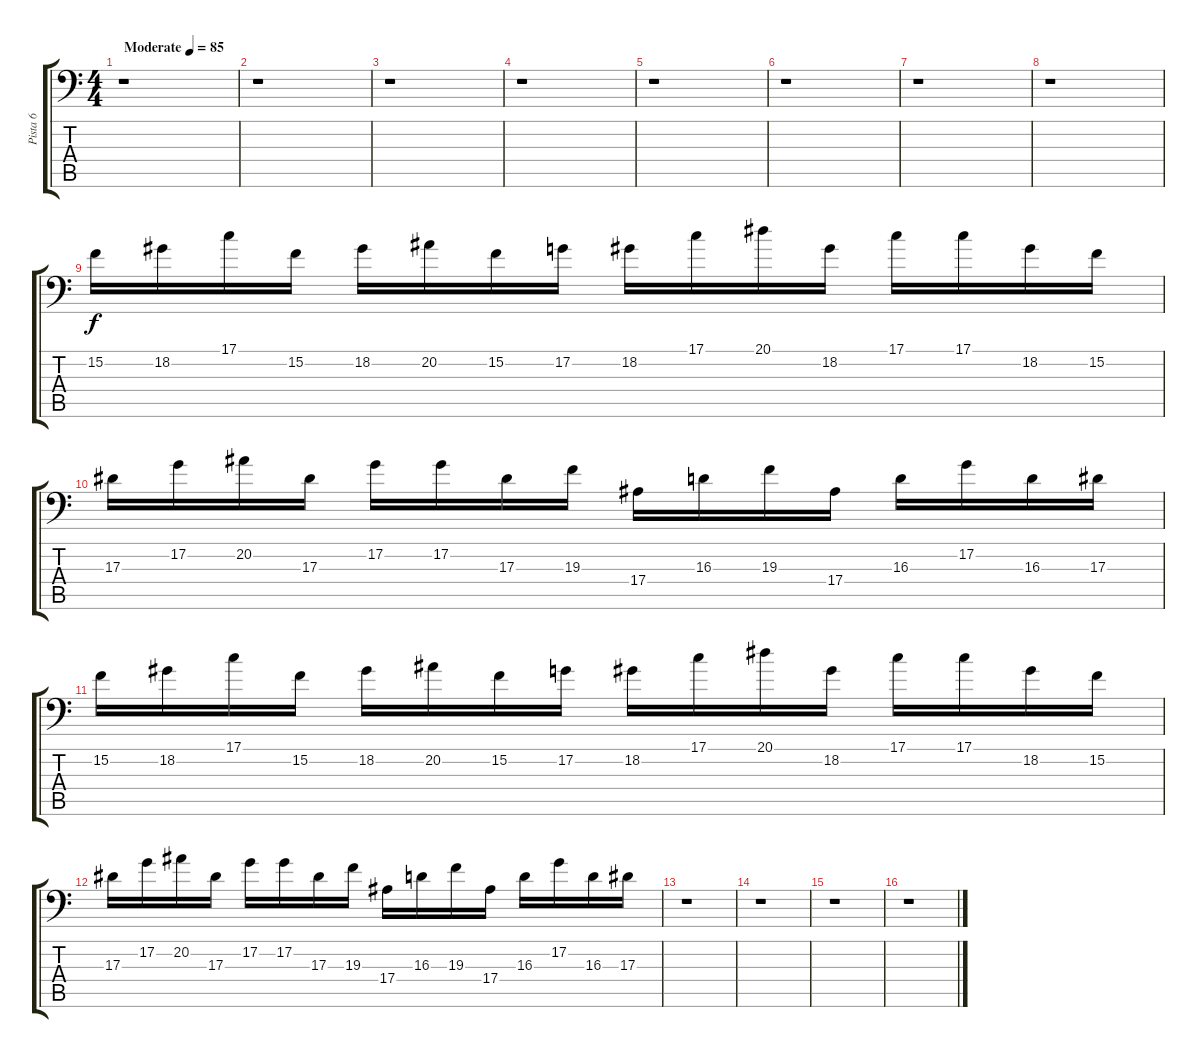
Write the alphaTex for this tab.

\track ("Pista 6" "Pista 6") {instrument brightacousticpiano}
\staff {score tabs}
\tuning (G3 D3 Bb2 F2 C2 F1) {hide}
\ts (4 4)
\tempo (85 "Moderate")
\clef f4
\ks c
r.1{dy f instrument brightacousticpiano} |
r.1 |
r.1 |
r.1 |
r.1 |
r.1 |
r.1 |
r.1 |
15.2.16 18.2.16 17.1.16 15.2.16 18.2.16 20.2.16 15.2.16 17.2.16 18.2.16 17.1.16 20.1.16 18.2.16 17.1.16 17.1.16 18.2.16 15.2.16 |
17.3.16 17.2.16 20.2.16 17.3.16 17.2.16 17.2.16 17.3.16 19.3.16 17.4.16 16.3.16 19.3.16 17.4.16 16.3.16 17.2.16 16.3.16 17.3.16 |
15.2.16 18.2.16 17.1.16 15.2.16 18.2.16 20.2.16 15.2.16 17.2.16 18.2.16 17.1.16 20.1.16 18.2.16 17.1.16 17.1.16 18.2.16 15.2.16 |
17.3.16 17.2.16 20.2.16 17.3.16 17.2.16 17.2.16 17.3.16 19.3.16 17.4.16 16.3.16 19.3.16 17.4.16 16.3.16 17.2.16 16.3.16 17.3.16 |
r.1 |
r.1 |
r.1 |
r.1
